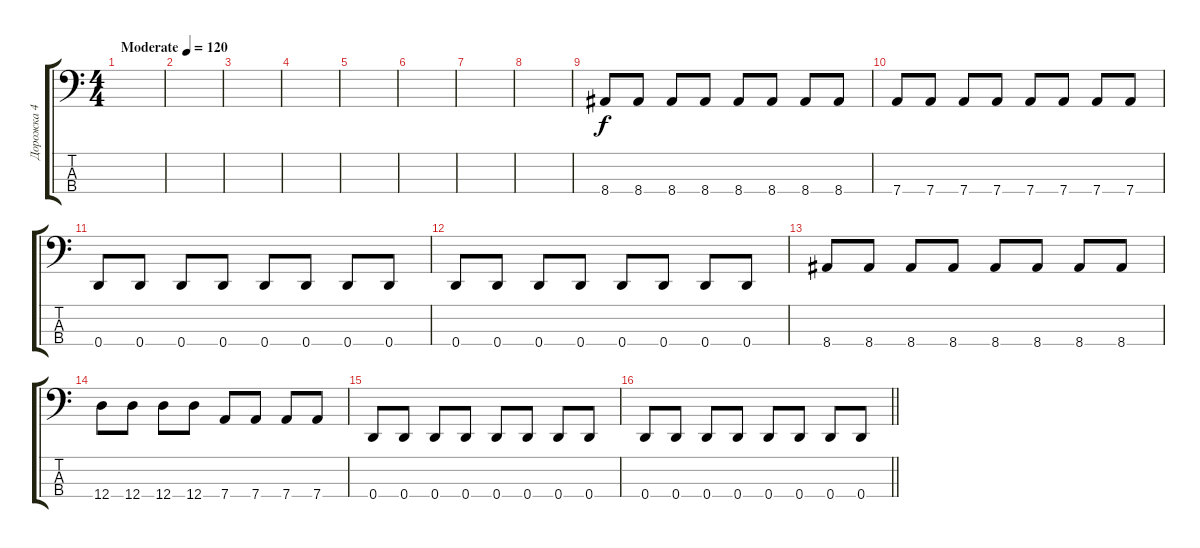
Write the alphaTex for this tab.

\track ("Дорожка 4" "Дорожка 4") {instrument electricbassfinger}
\staff {score tabs}
\tuning (G2 D2 A1 D1) {hide}
\ts (4 4)
\tempo (120 "Moderate")
\clef f4
\ks c
|
|
|
|
|
|
|
|
8.4.8 8.4.8 8.4.8 8.4.8 8.4.8 8.4.8 8.4.8 8.4.8 |
7.4.8 7.4.8 7.4.8 7.4.8 7.4.8 7.4.8 7.4.8 7.4.8 |
0.4.8 0.4.8 0.4.8 0.4.8 0.4.8 0.4.8 0.4.8 0.4.8 |
0.4.8 0.4.8 0.4.8 0.4.8 0.4.8 0.4.8 0.4.8 0.4.8 |
8.4.8 8.4.8 8.4.8 8.4.8 8.4.8 8.4.8 8.4.8 8.4.8 |
12.4.8 12.4.8 12.4.8 12.4.8 7.4.8 7.4.8 7.4.8 7.4.8 |
0.4.8 0.4.8 0.4.8 0.4.8 0.4.8 0.4.8 0.4.8 0.4.8 |
\barLineRight lightlight
0.4.8 0.4.8 0.4.8 0.4.8 0.4.8 0.4.8 0.4.8 0.4.8
